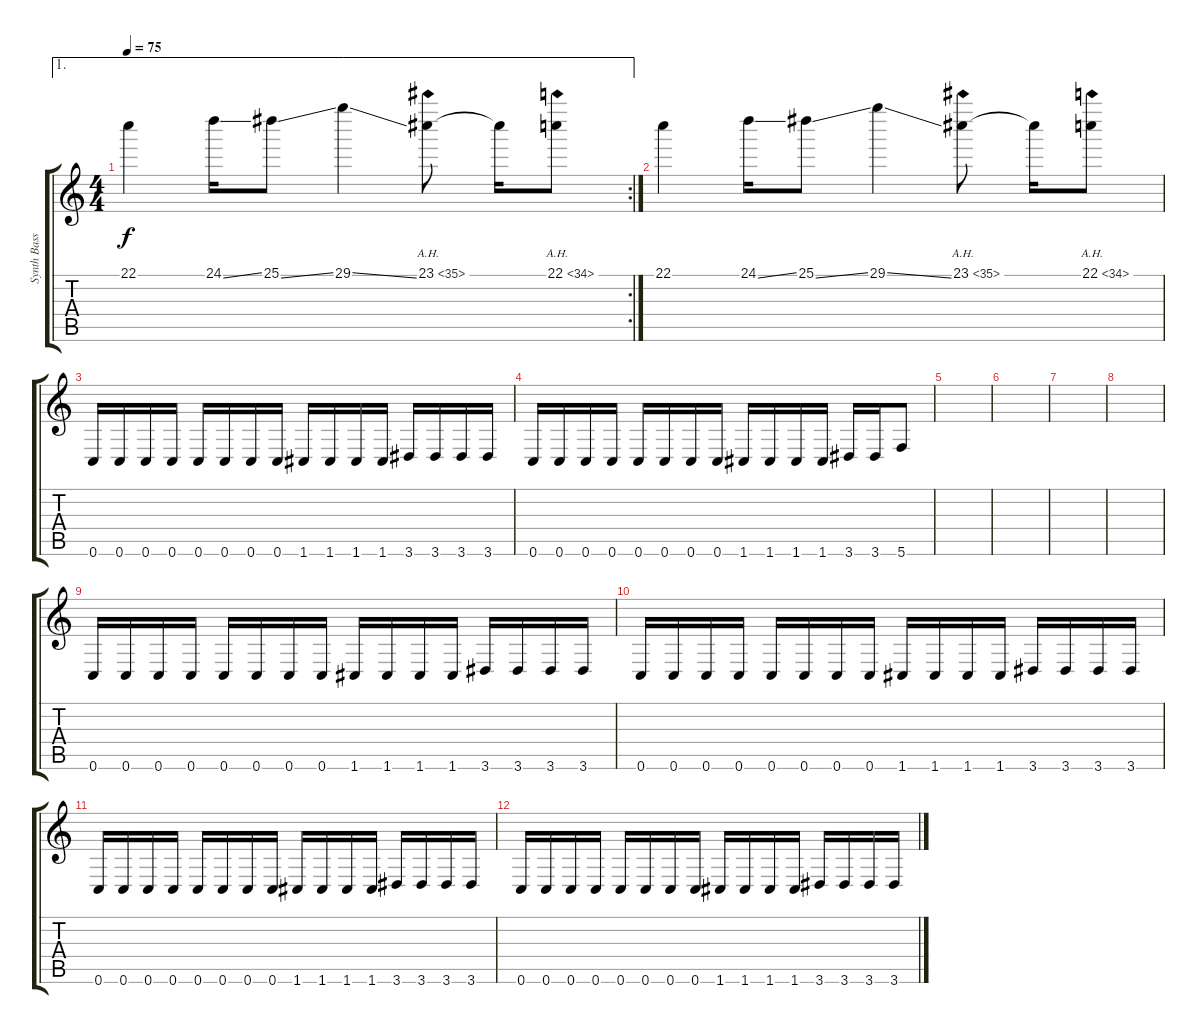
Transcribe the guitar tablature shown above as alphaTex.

\track ("Synth Bass" "Synth Bass") {instrument synthbass1}
\staff {score tabs}
\tuning (D4 A3 F3 C3 G2 C2) {hide}
\ae 1
\rc 2
\ts (4 4)
\tempo 75
\clef g2
\ks c
22.1.4{dy f} 24.1{ss}.16 25.1{ss}.8 29.1{ss}.4 23.1{ah 12}.8 23.1{t}.16 22.1{ah 12}.8 |
22.1.4 24.1{ss}.16 25.1{ss}.8 29.1{ss}.4 23.1{ah 12}.8 23.1{t}.16 22.1{ah 12}.8 |
0.6.16{volume 13} 0.6.16 0.6.16 0.6.16 0.6.16 0.6.16 0.6.16 0.6.16 1.6.16 1.6.16 1.6.16 1.6.16 3.6.16 3.6.16 3.6.16 3.6.16 |
0.6.16 0.6.16 0.6.16 0.6.16 0.6.16 0.6.16 0.6.16 0.6.16 1.6.16 1.6.16 1.6.16 1.6.16 3.6.16 3.6.16 5.6.8 |
|
|
|
|
0.6.16 0.6.16 0.6.16 0.6.16 0.6.16 0.6.16 0.6.16 0.6.16 1.6.16 1.6.16 1.6.16 1.6.16 3.6.16 3.6.16 3.6.16 3.6.16 |
0.6.16 0.6.16 0.6.16 0.6.16 0.6.16 0.6.16 0.6.16 0.6.16 1.6.16 1.6.16 1.6.16 1.6.16 3.6.16 3.6.16 3.6.16 3.6.16 |
0.6.16 0.6.16 0.6.16 0.6.16 0.6.16 0.6.16 0.6.16 0.6.16 1.6.16 1.6.16 1.6.16 1.6.16 3.6.16 3.6.16 3.6.16 3.6.16 |
0.6.16 0.6.16 0.6.16 0.6.16 0.6.16 0.6.16 0.6.16 0.6.16 1.6.16 1.6.16 1.6.16 1.6.16 3.6.16 3.6.16 3.6.16 3.6.16
